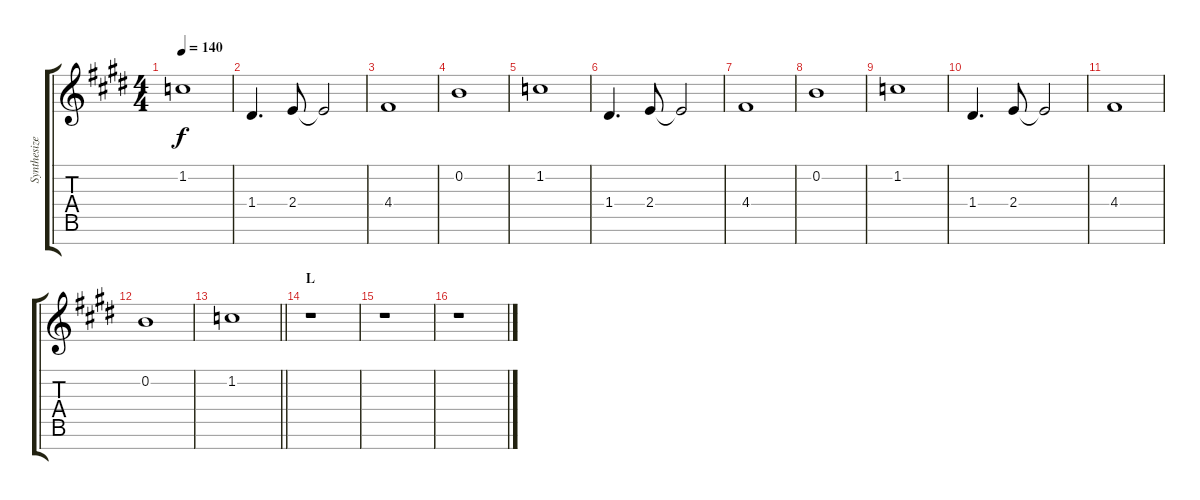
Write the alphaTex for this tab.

\track ("Synthesizer II" "Synthesize") {instrument lead2sawtooth}
\staff {score tabs}
\tuning (E5 B4 G4 D4 A3 E3 B2) {hide}
\ts (4 4)
\tempo 140
\clef g2
\ks e
1.2.1{dy f} |
1.4.4{d} 2.4.8 2.4{t}.2 |
4.4.1 |
0.2.1 |
1.2.1 |
1.4.4{d} 2.4.8 2.4{t}.2 |
4.4.1 |
0.2.1 |
1.2.1 |
1.4.4{d} 2.4.8 2.4{t}.2 |
4.4.1 |
0.2.1 |
\barLineRight lightlight
1.2.1 |
\section ("" "L")
r.1 |
r.1 |
r.1
